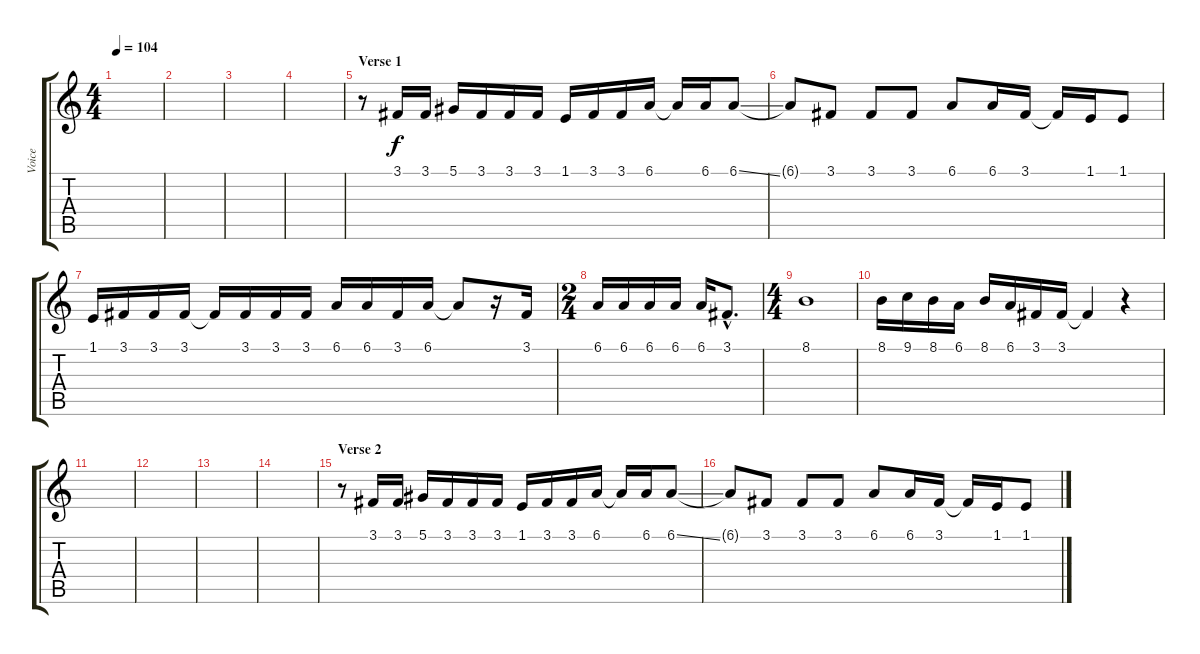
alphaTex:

\track ("Voice" "Voice") {instrument lead2sawtooth}
\staff {score tabs}
\tuning (Eb4 Bb3 Gb3 Db3 Ab2 Eb2) {hide}
\ts (4 4)
\tempo 104
\clef g2
\ks c
|
|
|
|
\section ("" "Verse 1")
r.8 3.1.16 3.1.16 5.1.16 3.1.16 3.1.16 3.1.16 1.1.16 3.1.16 3.1.16 6.1.16 6.1{t}.16 6.1.16 6.1{ss}.8 |
6.1{t}.8 3.1.8 3.1.8 3.1.8 6.1.8 6.1.16 3.1.16 3.1{t}.16 1.1.16 1.1.8 |
1.1.16 3.1.16 3.1.16 3.1.16 3.1{t}.16 3.1.16 3.1.16 3.1.16 6.1.16 6.1.16 3.1.16 6.1.16 6.1{t}.8 r.16 3.1.16 |
\ts (2 4)
6.1.16 6.1.16 6.1.16 6.1.16 6.1.16 3.1{hac}.8{d} |
\ts (4 4)
8.1.1 |
8.1.16 9.1.16 8.1.16 6.1.16 8.1.16 6.1.16 3.1.16 3.1.16 3.1{t}.4 r.4 |
|
|
|
|
\section ("" "Verse 2")
r.8 3.1.16 3.1.16 5.1.16 3.1.16 3.1.16 3.1.16 1.1.16 3.1.16 3.1.16 6.1.16 6.1{t}.16 6.1.16 6.1{ss}.8 |
6.1{t}.8 3.1.8 3.1.8 3.1.8 6.1.8 6.1.16 3.1.16 3.1{t}.16 1.1.16 1.1.8
